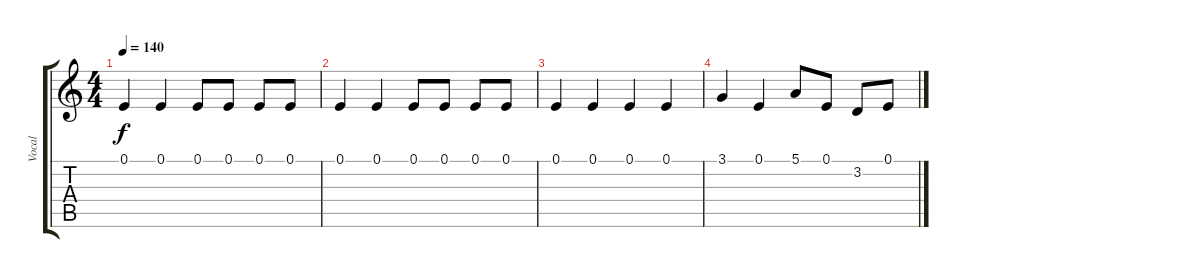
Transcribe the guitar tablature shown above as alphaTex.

\track ("Vocal" "Vocal") {mute instrument altosax}
\staff {score tabs}
\tuning (E4 B3 G3 D3 A2 E2) {hide}
\ts (4 4)
\tempo 140
\clef g2
\ks c
0.1.4{dy f} 0.1.4 0.1.8 0.1.8 0.1.8 0.1.8 |
0.1.4 0.1.4 0.1.8 0.1.8 0.1.8 0.1.8 |
0.1.4 0.1.4 0.1.4 0.1.4 |
3.1.4 0.1.4 5.1.8 0.1.8 3.2.8 0.1.8
